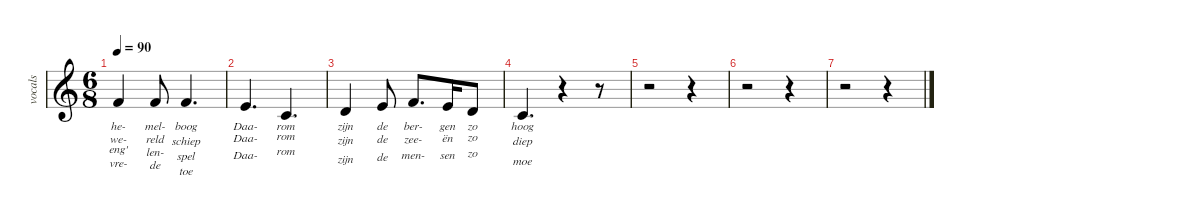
\defaultSystemsLayout 4
\hideDynamics
\bracketExtendMode groupsimilarinstruments
\multiTrackTrackNamePolicy allsystems
\otherSystemsTrackNameOrientation horizontal
\track ("vocals" "vocals") {defaultSystemsLayout 4 instrument acousticguitarnylon}
\staff {score}
\tuning (E4 B3 G3 D3 A2 E2)
\ts (6 8)
\beaming (8 3 3)
\scale
0.963004
\tempo 90
\accidentals auto
\clef g2
\ottava regular
\simile none
\ks c
3.4.4{lyrics (0 "he-") lyrics (1 "we-") lyrics (2 "eng'") lyrics (3 "vre-") lyrics (4 "") dy mf beam Up} 3.4.8{lyrics (0 "mel-") lyrics (1 "reld") lyrics (2 "len-") lyrics (3 "de") lyrics (4 "") beam Up} 3.4.4{d lyrics (0 "boog") lyrics (1 "schiep") lyrics (2 "spel") lyrics (3 "toe") lyrics (4 "") beam Up} |
\scale
1.04993 2.4.4{d lyrics (0 "Daa-") lyrics (1 "Daa-") lyrics (2 "") lyrics (3 "Daa-") lyrics (4 "") beam Up} 3.5.4{d lyrics (0 "rom") lyrics (1 "rom") lyrics (2 "") lyrics (3 "rom") lyrics (4 "") beam Up} |
\scale
0.987065 0.4.4{lyrics (0 "zijn") lyrics (1 "zijn") lyrics (2 "") lyrics (3 "zijn") lyrics (4 "") beam Up} 2.4.8{lyrics (0 "de") lyrics (1 "de") lyrics (2 "") lyrics (3 "de") lyrics (4 "") beam Up} 3.4.8{d lyrics (0 "ber-") lyrics (1 "zee-") lyrics (2 "") lyrics (3 "men-") lyrics (4 "") beam Up} 2.4.16{lyrics (0 "gen") lyrics (1 "ën") lyrics (2 "") lyrics (3 "sen") lyrics (4 "") beam Up} 0.4.8{lyrics (0 "zo") lyrics (1 "zo") lyrics (2 "") lyrics (3 "zo") lyrics (4 "") beam Up} |
3.5.4{d lyrics (0 "hoog") lyrics (1 "diep") lyrics (2 "") lyrics (3 "moe") lyrics (4 "") beam Up} r.4{beam Up} r.8{beam Up} |
r.2{beam Down} r.4{beam Down} |
r.2{beam Down} r.4{beam Down} |
r.2{beam Down} r.4{beam Down}
